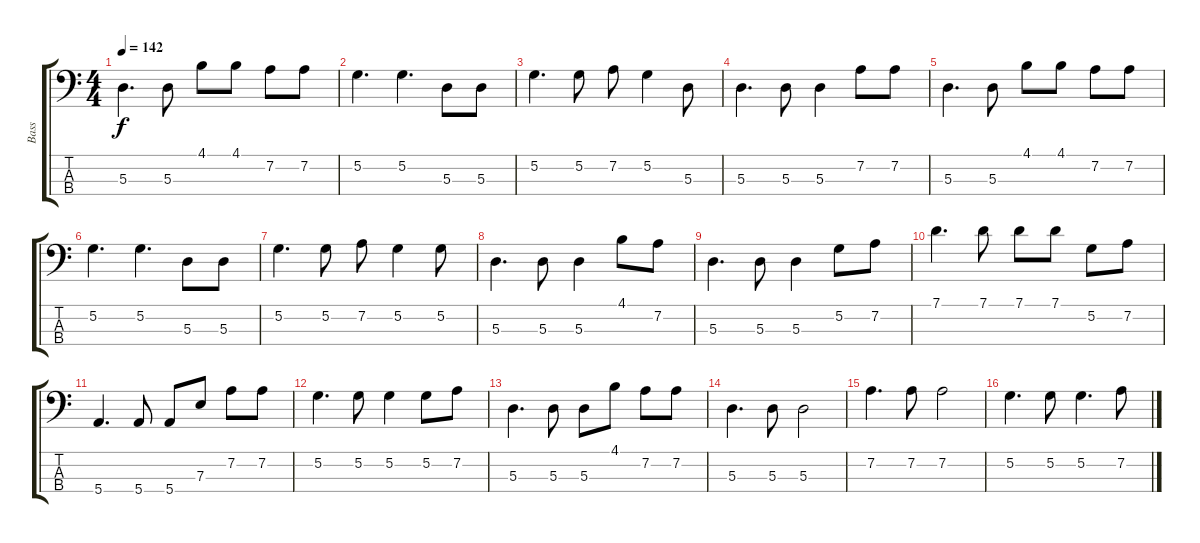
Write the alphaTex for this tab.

\track ("Bass" "Bass") {instrument electricbasspick}
\staff {score tabs}
\tuning (G2 D2 A1 E1) {hide}
\ts (4 4)
\tempo 142
\clef f4
\ks c
5.3.4{d dy f} 5.3.8 4.1.8 4.1.8 7.2.8 7.2.8 |
5.2.4{d} 5.2.4{d} 5.3.8 5.3.8 |
5.2.4{d} 5.2.8 7.2.8 5.2.4 5.3.8 |
5.3.4{d} 5.3.8 5.3.4 7.2.8 7.2.8 |
5.3.4{d} 5.3.8 4.1.8 4.1.8 7.2.8 7.2.8 |
5.2.4{d} 5.2.4{d} 5.3.8 5.3.8 |
5.2.4{d} 5.2.8 7.2.8 5.2.4 5.2.8 |
5.3.4{d} 5.3.8 5.3.4 4.1.8 7.2.8 |
5.3.4{d} 5.3.8 5.3.4 5.2.8 7.2.8 |
7.1.4{d} 7.1.8 7.1.8 7.1.8 5.2.8 7.2.8 |
5.4.4{d} 5.4.8 5.4.8 7.3.8 7.2.8 7.2.8 |
5.2.4{d} 5.2.8 5.2.4 5.2.8 7.2.8 |
5.3.4{d} 5.3.8 5.3.8 4.1.8 7.2.8 7.2.8 |
5.3.4{d} 5.3.8 5.3.2 |
7.2.4{d} 7.2.8 7.2.2 |
5.2.4{d} 5.2.8 5.2.4{d} 7.2.8
